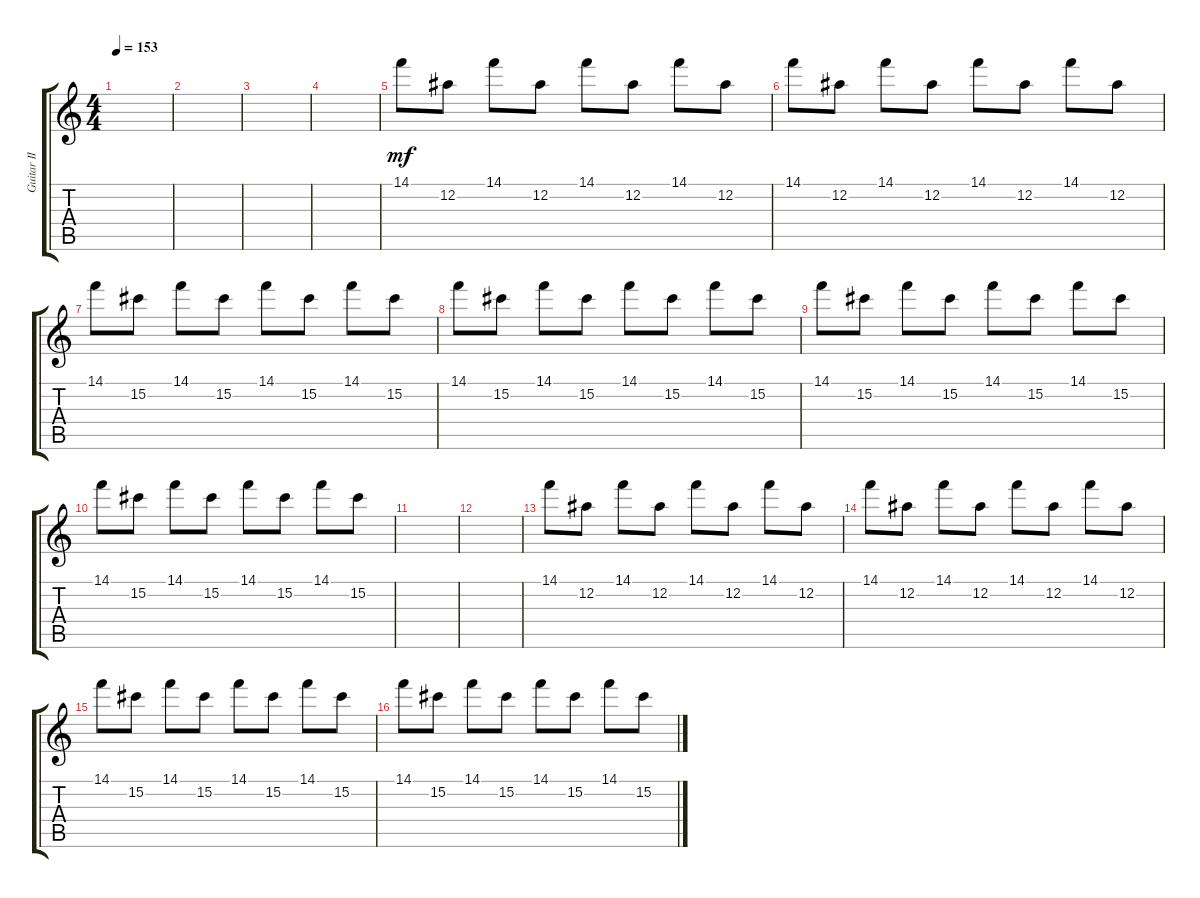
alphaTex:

\track ("Guitar II - (Low Clean) Jade" "Guitar II ") {instrument electricguitarjazz}
\staff {score tabs}
\tuning (Eb4 Bb3 Gb3 Db3 Ab2 Eb2) {hide}
\ts (4 4)
\tempo 153
\clef g2
\ks c
|
|
|
|
14.1.8{dy mf volume 11} 12.2.8 14.1.8 12.2.8 14.1.8 12.2.8 14.1.8 12.2.8 |
14.1.8 12.2.8 14.1.8 12.2.8 14.1.8 12.2.8 14.1.8 12.2.8 |
14.1.8 15.2.8 14.1.8 15.2.8 14.1.8 15.2.8 14.1.8 15.2.8 |
14.1.8 15.2.8 14.1.8 15.2.8 14.1.8 15.2.8 14.1.8 15.2.8 |
14.1.8 15.2.8 14.1.8 15.2.8 14.1.8 15.2.8 14.1.8 15.2.8 |
14.1.8 15.2.8 14.1.8 15.2.8 14.1.8 15.2.8 14.1.8 15.2.8 |
|
|
14.1.8 12.2.8 14.1.8 12.2.8 14.1.8 12.2.8 14.1.8 12.2.8 |
14.1.8 12.2.8 14.1.8 12.2.8 14.1.8 12.2.8 14.1.8 12.2.8 |
14.1.8 15.2.8 14.1.8 15.2.8 14.1.8 15.2.8 14.1.8 15.2.8 |
14.1.8 15.2.8 14.1.8 15.2.8 14.1.8 15.2.8 14.1.8 15.2.8
